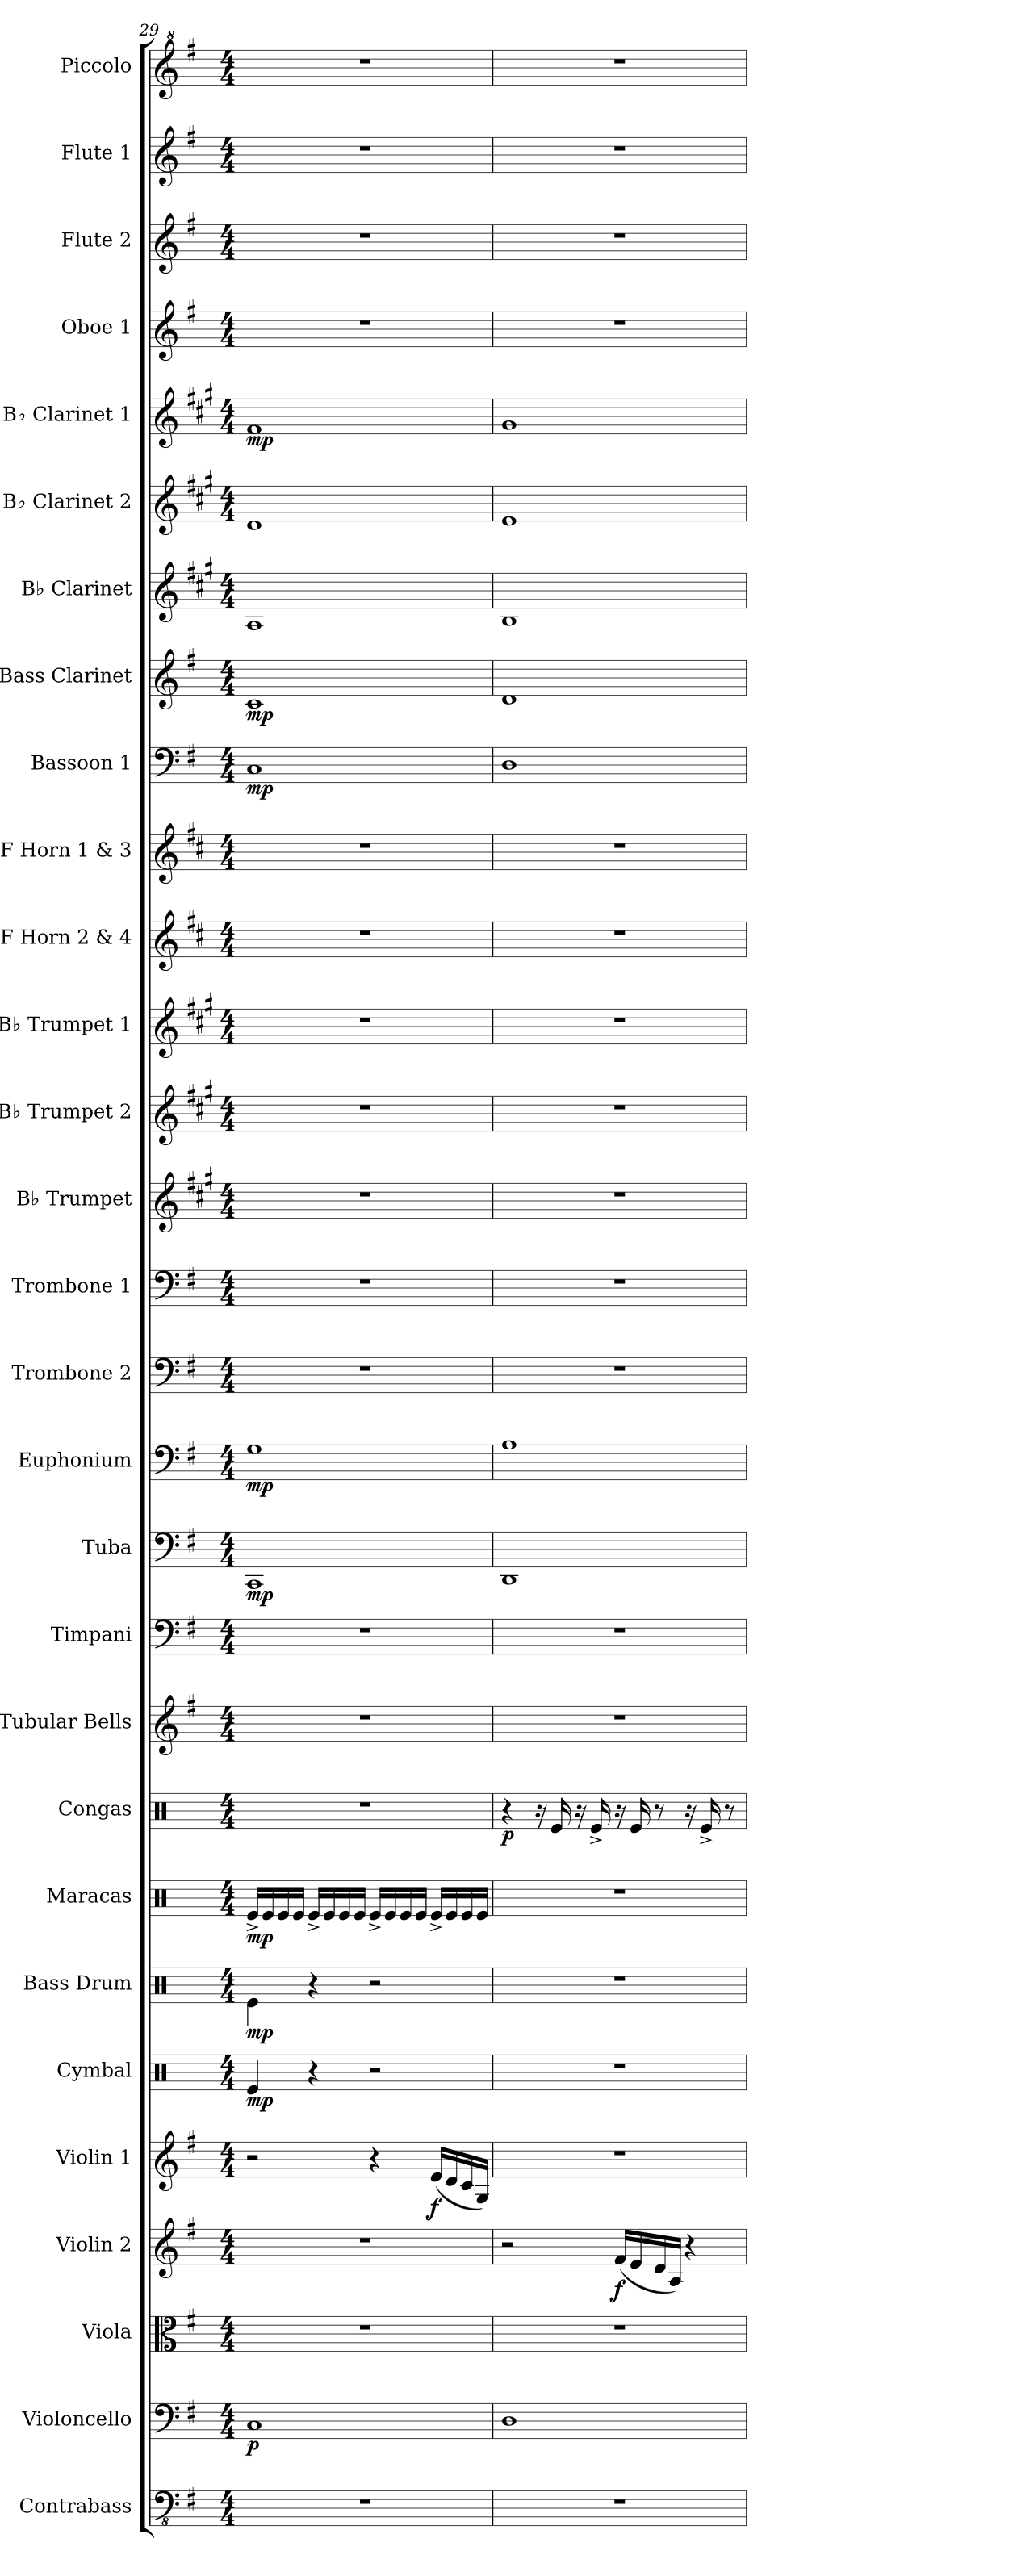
**kern	**kern	**dynam	**kern	**kern	**dynam	**kern	**dynam	**kern	**dynam	**kern	**dynam	**kern	**dynam	**kern	**dynam	**kern	**kern	**kern	**dynam	**kern	**dynam	**kern	**kern	**kern	**kern	**kern	**kern	**kern	**kern	**dynam	**kern	**dynam	**kern	**dynam	**kern	**dynam	**kern	**dynam	**kern	**kern	**kern	**kern
*part29	*part28	*part28	*part27	*part26	*part26	*part25	*part25	*part24	*part24	*part23	*part23	*part22	*part22	*part21	*part21	*part20	*part19	*part18	*part18	*part17	*part17	*part16	*part15	*part14	*part13	*part12	*part11	*part10	*part9	*part9	*part8	*part8	*part7	*part7	*part6	*part6	*part5	*part5	*part4	*part3	*part2	*part1
*staff29	*staff28	*staff28	*staff27	*staff26	*staff26	*staff25	*staff25	*staff24	*staff24	*staff23	*staff23	*staff22	*staff22	*staff21	*staff21	*staff20	*staff19	*staff18	*staff18	*staff17	*staff17	*staff16	*staff15	*staff14	*staff13	*staff12	*staff11	*staff10	*staff9	*staff9	*staff8	*staff8	*staff7	*staff7	*staff6	*staff6	*staff5	*staff5	*staff4	*staff3	*staff2	*staff1
*I"Contrabass	*I"Violoncello	*	*I"Viola	*I"Violin 2	*	*I"Violin 1	*	*I"Cymbal	*	*I"Bass Drum	*	*I"Maracas	*	*I"Congas	*	*I"Tubular Bells	*I"Timpani	*I"Tuba	*	*I"Euphonium	*	*I"Trombone 2	*I"Trombone 1	*I"B♭ Trumpet	*I"B♭ Trumpet 2	*I"B♭ Trumpet 1	*I"F Horn 2 &amp; 4	*I"F Horn 1 &amp; 3	*I"Bassoon 1	*	*I"Bass Clarinet	*	*I"B♭ Clarinet	*	*I"B♭ Clarinet 2	*	*I"B♭ Clarinet 1	*	*I"Oboe 1	*I"Flute 2	*I"Flute 1	*I"Piccolo
*I'Cb.	*I'Vc.	*	*I'Vla.	*I'Vln. 2	*	*I'Vln. 1	*	*I'Cym.	*	*I'B. Dr.	*	*I'Mrcs.	*	*I'Co.	*	*I'Tu. Be.	*I'Timp.	*I'Tba.	*	*I'Euph.	*	*I'Tbn. 2	*I'Tbn. 1	*I'B♭ Tpt.	*I'B♭ Tpt. 2	*I'B♭ Tpt. 1	*I'F Hn. 2 4	*I'F Hn. 1 3	*I'Bsn. 1	*	*I'B. Cl.	*	*I'B♭ Cl.	*	*I'B♭ Cl. 2	*	*I'B♭ Cl. 1	*	*I'Ob. 1	*I'Fl. 2	*I'Fl. 1	*I'Picc.
*clefFv4	*clefF4	*	*clefC3	*clefG2	*	*clefG2	*	*clefX	*	*clefX	*	*clefX	*	*clefX	*	*clefG2	*clefF4	*clefF4	*	*clefF4	*	*clefF4	*clefF4	*clefG2	*clefG2	*clefG2	*clefG2	*clefG2	*clefF4	*	*clefG2	*	*clefG2	*	*clefG2	*	*clefG2	*	*clefG2	*clefG2	*clefG2	*clefG^2
*	*	*	*	*	*	*	*	*	*	*	*	*	*	*	*	*	*	*	*	*	*	*	*	*ITrd1c2	*ITrd1c2	*ITrd1c2	*ITrd4c7	*ITrd4c7	*	*	*ITrd8c14	*	*ITrd1c2	*	*ITrd1c2	*	*ITrd1c2	*	*	*	*	*ITrd-7c-12
*k[f#]	*k[f#]	*	*k[f#]	*k[f#]	*	*k[f#]	*	*k[]	*	*k[]	*	*k[]	*	*k[]	*	*k[f#]	*k[f#]	*k[f#]	*	*k[f#]	*	*k[f#]	*k[f#]	*k[f#]	*k[f#]	*k[f#]	*k[f#]	*k[f#]	*k[f#]	*	*k[f#]	*	*k[f#]	*	*k[f#]	*	*k[f#]	*	*k[f#]	*k[f#]	*k[f#]	*k[f#]
*M4/4	*M4/4	*	*M4/4	*M4/4	*	*M4/4	*	*M4/4	*	*M4/4	*	*M4/4	*	*M4/4	*	*M4/4	*M4/4	*M4/4	*	*M4/4	*	*M4/4	*M4/4	*M4/4	*M4/4	*M4/4	*M4/4	*M4/4	*M4/4	*	*M4/4	*	*M4/4	*	*M4/4	*	*M4/4	*	*M4/4	*M4/4	*M4/4	*M4/4
=29	=29	=29	=29	=29	=29	=29	=29	=29	=29	=29	=29	=29	=29	=29	=29	=29	=29	=29	=29	=29	=29	=29	=29	=29	=29	=29	=29	=29	=29	=29	=29	=29	=29	=29	=29	=29	=29	=29	=29	=29	=29	=29
!	!	!LO:DY:b	!	!	!	!	!	!	!LO:DY:b	!	!LO:DY:b	!	!LO:DY:b	!	!	!	!	!	!LO:DY:b	!	!LO:DY:b	!	!	!	!	!	!	!	!	!LO:DY:b	!	!LO:DY:b	!	!LO:DY:b	!	!	!	!	!	!	!	!
!	!	!	!	!	!	!	!	!	!	!	!	!	!	!	!	!	!	!	!	!	!	!	!	!	!	!	!	!	!	!	!	!	!	!LO:DY:n=1:b	!	!LO:DY:b	!	!	!	!	!	!
!	!	!	!	!	!	!	!	!	!	!	!	!	!	!	!	!	!	!	!	!	!	!	!	!	!	!	!	!	!	!	!	!	!	!	!	!LO:DY:n=1:b	!	!LO:DY:b	!	!	!	!
1r	1C	p	1r	1r	.	2r	.	4Re/	mp	4Re\	mp	16Re^/LL	mp	1r	.	1r	1r	1CC	mp	1G	mp	1r	1r	1r	1r	1r	1r	1r	1C	mp	1C	mp	1G	mp mp	1c	mp mp	1e	mp	1r	1r	1r	1r
.	.	.	.	.	.	.	.	.	.	.	.	16Re/	.	.	.	.	.	.	.	.	.	.	.	.	.	.	.	.	.	.	.	.	.	.	.	.	.	.	.	.	.	.
.	.	.	.	.	.	.	.	.	.	.	.	16Re/	.	.	.	.	.	.	.	.	.	.	.	.	.	.	.	.	.	.	.	.	.	.	.	.	.	.	.	.	.	.
.	.	.	.	.	.	.	.	.	.	.	.	16Re/JJ	.	.	.	.	.	.	.	.	.	.	.	.	.	.	.	.	.	.	.	.	.	.	.	.	.	.	.	.	.	.
.	.	.	.	.	.	.	.	4r	.	4r	.	16Re^/LL	.	.	.	.	.	.	.	.	.	.	.	.	.	.	.	.	.	.	.	.	.	.	.	.	.	.	.	.	.	.
.	.	.	.	.	.	.	.	.	.	.	.	16Re/	.	.	.	.	.	.	.	.	.	.	.	.	.	.	.	.	.	.	.	.	.	.	.	.	.	.	.	.	.	.
.	.	.	.	.	.	.	.	.	.	.	.	16Re/	.	.	.	.	.	.	.	.	.	.	.	.	.	.	.	.	.	.	.	.	.	.	.	.	.	.	.	.	.	.
.	.	.	.	.	.	.	.	.	.	.	.	16Re/JJ	.	.	.	.	.	.	.	.	.	.	.	.	.	.	.	.	.	.	.	.	.	.	.	.	.	.	.	.	.	.
.	.	.	.	.	.	4r	.	2r	.	2r	.	16Re^/LL	.	.	.	.	.	.	.	.	.	.	.	.	.	.	.	.	.	.	.	.	.	.	.	.	.	.	.	.	.	.
.	.	.	.	.	.	.	.	.	.	.	.	16Re/	.	.	.	.	.	.	.	.	.	.	.	.	.	.	.	.	.	.	.	.	.	.	.	.	.	.	.	.	.	.
.	.	.	.	.	.	.	.	.	.	.	.	16Re/	.	.	.	.	.	.	.	.	.	.	.	.	.	.	.	.	.	.	.	.	.	.	.	.	.	.	.	.	.	.
.	.	.	.	.	.	.	.	.	.	.	.	16Re/JJ	.	.	.	.	.	.	.	.	.	.	.	.	.	.	.	.	.	.	.	.	.	.	.	.	.	.	.	.	.	.
!	!	!	!	!	!	!	!LO:DY:b	!	!	!	!	!	!	!	!	!	!	!	!	!	!	!	!	!	!	!	!	!	!	!	!	!	!	!	!	!	!	!	!	!	!	!
.	.	.	.	.	.	(16e/LL	f	.	.	.	.	16Re^/LL	.	.	.	.	.	.	.	.	.	.	.	.	.	.	.	.	.	.	.	.	.	.	.	.	.	.	.	.	.	.
.	.	.	.	.	.	16d/	.	.	.	.	.	16Re/	.	.	.	.	.	.	.	.	.	.	.	.	.	.	.	.	.	.	.	.	.	.	.	.	.	.	.	.	.	.
.	.	.	.	.	.	16c/	.	.	.	.	.	16Re/	.	.	.	.	.	.	.	.	.	.	.	.	.	.	.	.	.	.	.	.	.	.	.	.	.	.	.	.	.	.
.	.	.	.	.	.	16G/JJ)	.	.	.	.	.	16Re/JJ	.	.	.	.	.	.	.	.	.	.	.	.	.	.	.	.	.	.	.	.	.	.	.	.	.	.	.	.	.	.
=30	=30	=30	=30	=30	=30	=30	=30	=30	=30	=30	=30	=30	=30	=30	=30	=30	=30	=30	=30	=30	=30	=30	=30	=30	=30	=30	=30	=30	=30	=30	=30	=30	=30	=30	=30	=30	=30	=30	=30	=30	=30	=30
!	!	!	!	!	!	!	!	!	!	!	!	!	!	!	!LO:DY:b	!	!	!	!	!	!	!	!	!	!	!	!	!	!	!	!	!	!	!	!	!	!	!	!	!	!	!
1r	1D	.	1r	2r	.	1r	.	1r	.	1r	.	1r	.	4r	p	1r	1r	1DD	.	1A	.	1r	1r	1r	1r	1r	1r	1r	1D	.	1D	.	1A	.	1d	.	1f#	.	1r	1r	1r	1r
.	.	.	.	.	.	.	.	.	.	.	.	.	.	16r	.	.	.	.	.	.	.	.	.	.	.	.	.	.	.	.	.	.	.	.	.	.	.	.	.	.	.	.
.	.	.	.	.	.	.	.	.	.	.	.	.	.	16Re/	.	.	.	.	.	.	.	.	.	.	.	.	.	.	.	.	.	.	.	.	.	.	.	.	.	.	.	.
.	.	.	.	.	.	.	.	.	.	.	.	.	.	16r	.	.	.	.	.	.	.	.	.	.	.	.	.	.	.	.	.	.	.	.	.	.	.	.	.	.	.	.
.	.	.	.	.	.	.	.	.	.	.	.	.	.	16Re^/	.	.	.	.	.	.	.	.	.	.	.	.	.	.	.	.	.	.	.	.	.	.	.	.	.	.	.	.
!	!	!	!	!	!LO:DY:b	!	!	!	!	!	!	!	!	!	!	!	!	!	!	!	!	!	!	!	!	!	!	!	!	!	!	!	!	!	!	!	!	!	!	!	!	!
.	.	.	.	(16f#/LL	f	.	.	.	.	.	.	.	.	16r	.	.	.	.	.	.	.	.	.	.	.	.	.	.	.	.	.	.	.	.	.	.	.	.	.	.	.	.
.	.	.	.	16e/	.	.	.	.	.	.	.	.	.	16Re/	.	.	.	.	.	.	.	.	.	.	.	.	.	.	.	.	.	.	.	.	.	.	.	.	.	.	.	.
.	.	.	.	16d/	.	.	.	.	.	.	.	.	.	8r	.	.	.	.	.	.	.	.	.	.	.	.	.	.	.	.	.	.	.	.	.	.	.	.	.	.	.	.
.	.	.	.	16A/JJ)	.	.	.	.	.	.	.	.	.	.	.	.	.	.	.	.	.	.	.	.	.	.	.	.	.	.	.	.	.	.	.	.	.	.	.	.	.	.
.	.	.	.	4r	.	.	.	.	.	.	.	.	.	16r	.	.	.	.	.	.	.	.	.	.	.	.	.	.	.	.	.	.	.	.	.	.	.	.	.	.	.	.
.	.	.	.	.	.	.	.	.	.	.	.	.	.	16Re^/	.	.	.	.	.	.	.	.	.	.	.	.	.	.	.	.	.	.	.	.	.	.	.	.	.	.	.	.
.	.	.	.	.	.	.	.	.	.	.	.	.	.	8r	.	.	.	.	.	.	.	.	.	.	.	.	.	.	.	.	.	.	.	.	.	.	.	.	.	.	.	.
=	=	=	=	=	=	=	=	=	=	=	=	=	=	=	=	=	=	=	=	=	=	=	=	=	=	=	=	=	=	=	=	=	=	=	=	=	=	=	=	=	=	=
*-	*-	*-	*-	*-	*-	*-	*-	*-	*-	*-	*-	*-	*-	*-	*-	*-	*-	*-	*-	*-	*-	*-	*-	*-	*-	*-	*-	*-	*-	*-	*-	*-	*-	*-	*-	*-	*-	*-	*-	*-	*-	*-
